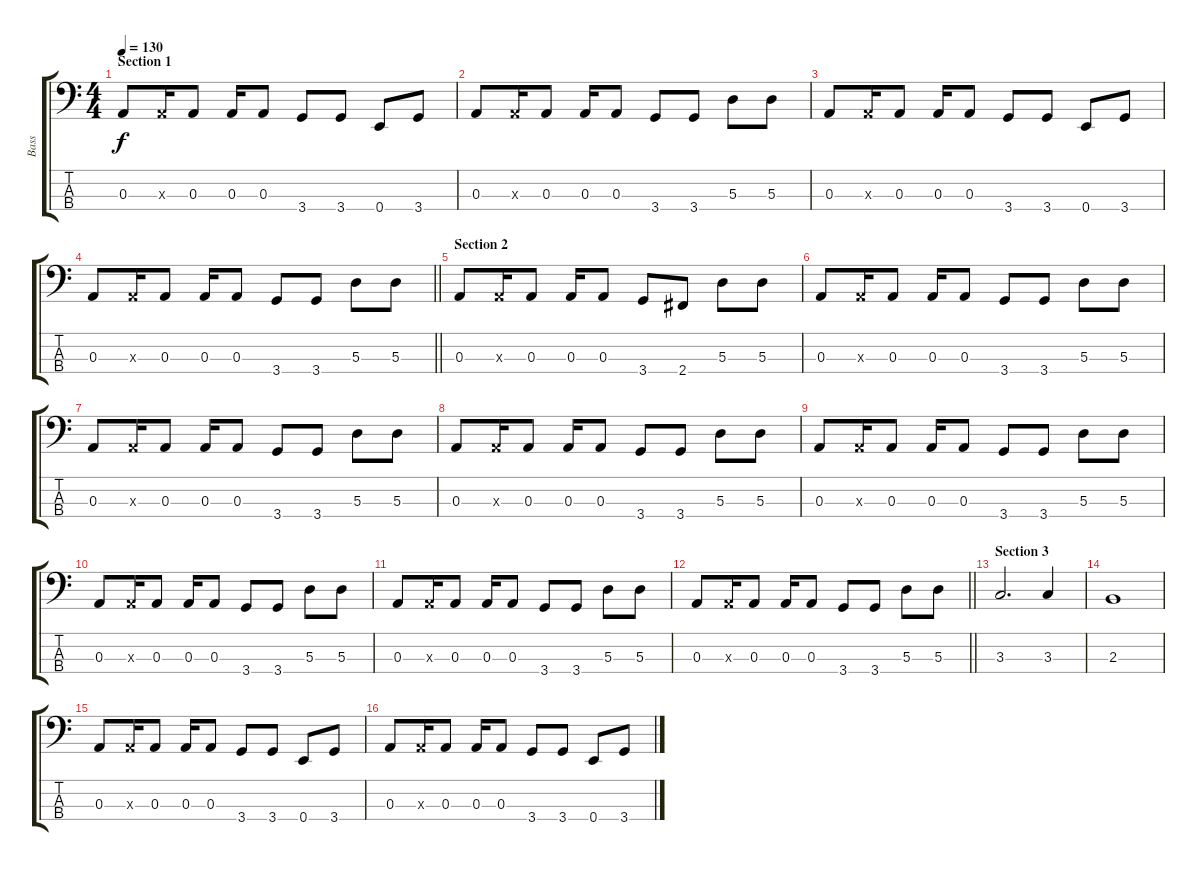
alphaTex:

\track ("Bass" "Bass") {instrument electricbasspick}
\staff {score tabs}
\tuning (G2 D2 A1 E1) {hide}
\ts (4 4)
\section ("" "Section 1")
\tempo 130
\clef f4
\ks c
0.3.8{dy f} 0.3{x}.16 0.3.8 0.3.16 0.3.8 3.4.8 3.4.8 0.4.8 3.4.8 |
0.3.8 0.3{x}.16 0.3.8 0.3.16 0.3.8 3.4.8 3.4.8 5.3.8 5.3.8 |
0.3.8 0.3{x}.16 0.3.8 0.3.16 0.3.8 3.4.8 3.4.8 0.4.8 3.4.8 |
\barLineRight lightlight
0.3.8 0.3{x}.16 0.3.8 0.3.16 0.3.8 3.4.8 3.4.8 5.3.8 5.3.8 |
\section ("" "Section 2")
0.3.8 0.3{x}.16 0.3.8 0.3.16 0.3.8 3.4.8 2.4.8 5.3.8 5.3.8 |
0.3.8 0.3{x}.16 0.3.8 0.3.16 0.3.8 3.4.8 3.4.8 5.3.8 5.3.8 |
0.3.8 0.3{x}.16 0.3.8 0.3.16 0.3.8 3.4.8 3.4.8 5.3.8 5.3.8 |
0.3.8 0.3{x}.16 0.3.8 0.3.16 0.3.8 3.4.8 3.4.8 5.3.8 5.3.8 |
0.3.8 0.3{x}.16 0.3.8 0.3.16 0.3.8 3.4.8 3.4.8 5.3.8 5.3.8 |
0.3.8 0.3{x}.16 0.3.8 0.3.16 0.3.8 3.4.8 3.4.8 5.3.8 5.3.8 |
0.3.8 0.3{x}.16 0.3.8 0.3.16 0.3.8 3.4.8 3.4.8 5.3.8 5.3.8 |
\barLineRight lightlight
0.3.8 0.3{x}.16 0.3.8 0.3.16 0.3.8 3.4.8 3.4.8 5.3.8 5.3.8 |
\section ("" "Section 3")
3.3.2{d} 3.3.4 |
2.3.1 |
0.3.8 0.3{x}.16 0.3.8 0.3.16 0.3.8 3.4.8 3.4.8 0.4.8 3.4.8 |
0.3.8 0.3{x}.16 0.3.8 0.3.16 0.3.8 3.4.8 3.4.8 0.4.8 3.4.8
